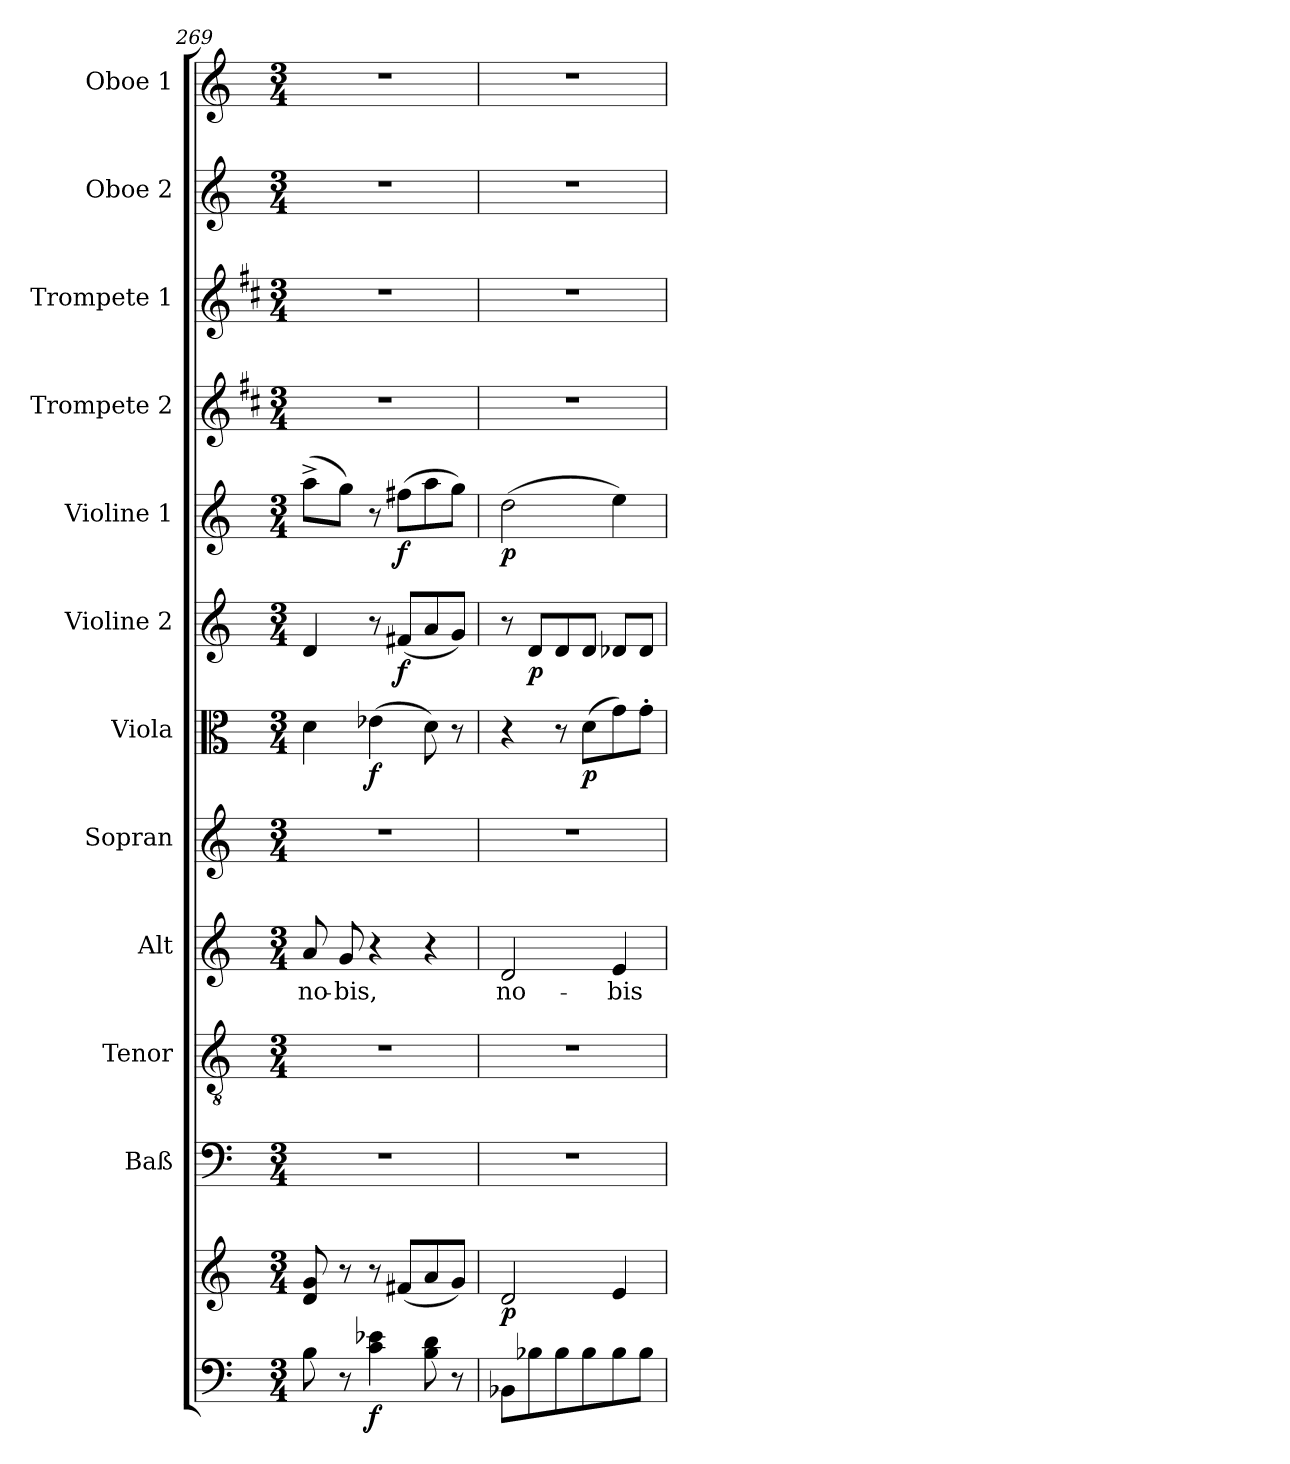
**kern	**kern	**dynam	**kern	**kern	**kern	**text	**kern	**kern	**dynam	**kern	**dynam	**kern	**dynam	**kern	**kern	**kern	**kern
*part12	*part12	*part12	*part11	*part10	*part9	*part9	*part8	*part7	*part7	*part6	*part6	*part5	*part5	*part4	*part3	*part2	*part1
*staff13	*staff12	*staff12/13	*staff11	*staff10	*staff9	*staff9	*staff8	*staff7	*staff7	*staff6	*staff6	*staff5	*staff5	*staff4	*staff3	*staff2	*staff1
*	*	*	*I"Baß	*I"Tenor	*I"Alt	*	*I"Sopran	*I"Viola	*	*I"Violine 2	*	*I"Violine 1	*	*I"Trompete 2	*I"Trompete 1	*I"Oboe 2	*I"Oboe 1
*	*	*	*I'Baß	*I'Ten	*I'Alt	*	*I'Sop	*I'Vla.	*	*I'Vln. 2	*	*I'Vln. 1	*	*I'Trp. 2	*I'Trp. 1	*I'Ob. 2	*I'Ob. 1
*clefF4	*clefG2	*	*clefF4	*clefGv2	*clefG2	*	*clefG2	*clefC3	*	*clefG2	*	*clefG2	*	*clefG2	*clefG2	*clefG2	*clefG2
*	*	*	*	*	*	*	*	*	*	*	*	*	*	*ITrd1c2	*ITrd1c2	*	*
*k[]	*k[]	*	*k[]	*k[]	*k[]	*	*k[]	*k[]	*	*k[]	*	*k[]	*	*k[]	*k[]	*k[]	*k[]
*C:	*C:	*	*C:	*C:	*C:	*	*C:	*C:	*	*C:	*	*C:	*	*C:	*C:	*C:	*C:
*M3/4	*M3/4	*	*M3/4	*M3/4	*M3/4	*	*M3/4	*M3/4	*	*M3/4	*	*M3/4	*	*M3/4	*M3/4	*M3/4	*M3/4
=269	=269	=269	=269	=269	=269	=269	=269	=269	=269	=269	=269	=269	=269	=269	=269	=269	=269
!	!	!	!	!	!	!LO:LY:b	!	!	!	!	!	!	!	!	!	!	!
8B\	8d/ 8g/	.	2.r	2.r	8a/	no-	2.r	4d\	.	4d/	.	(>8aa^>\L	.	2.r	2.r	2.r	2.r
!	!	!	!	!	!	!LO:LY:b	!	!	!	!	!	!	!	!	!	!	!
8r	8r	.	.	.	8g/	-bis,	.	.	.	.	.	8gg\J)	.	.	.	.	.
!	!	!LO:DY:b=2	!	!	!	!	!	!	!LO:DY:b	!	!	!	!	!	!	!	!
4c\ 4e-X\	8r	f	.	.	4r	.	.	(>4e-X\	f	8r	.	8r	.	.	.	.	.
!	!	!	!	!	!	!	!	!	!	!	!LO:DY:b	!	!LO:DY:b	!	!	!	!
.	(<8f#X/L	.	.	.	.	.	.	.	.	(<8f#X/L	f	(>8ff#X\L	f	.	.	.	.
8B\ 8d\	8a/	.	.	.	4r	.	.	8d\)	.	8a/	.	8aa\	.	.	.	.	.
8r	8g/J)	.	.	.	.	.	.	8r	.	8g/J)	.	8gg\J)	.	.	.	.	.
!!LO:PB:g=z
=270	=270	=270	=270	=270	=270	=270	=270	=270	=270	=270	=270	=270	=270	=270	=270	=270	=270
!	!	!LO:DY:b	!	!	!	!LO:LY:b	!	!	!	!	!	!	!LO:DY:b	!	!	!	!
8BB-X\L	2d/	p	2.r	2.r	2d/	no-	2.r	4r	.	8r	.	(>2dd\	p	2.r	2.r	2.r	2.r
!	!	!	!	!	!	!	!	!	!	!	!LO:DY:b	!	!	!	!	!	!
8B-X\	.	.	.	.	.	.	.	.	.	8d/L	p	.	.	.	.	.	.
8B-\	.	.	.	.	.	.	.	8r	.	8d/	.	.	.	.	.	.	.
!	!	!	!	!	!	!	!	!	!LO:DY:b	!	!	!	!	!	!	!	!
8B-\	.	.	.	.	.	.	.	(>8d\L	p	8d/J	.	.	.	.	.	.	.
!	!	!	!	!	!	!LO:LY:b	!	!	!	!	!	!	!	!	!	!	!
8B-\	4e/	.	.	.	4e/	-bis	.	8g\)	.	8d-X/L	.	4ee\)	.	.	.	.	.
8B-\J	.	.	.	.	.	.	.	8g'>\J	.	8d-/J	.	.	.	.	.	.	.
=	=	=	=	=	=	=	=	=	=	=	=	=	=	=	=	=	=
*-	*-	*-	*-	*-	*-	*-	*-	*-	*-	*-	*-	*-	*-	*-	*-	*-	*-
